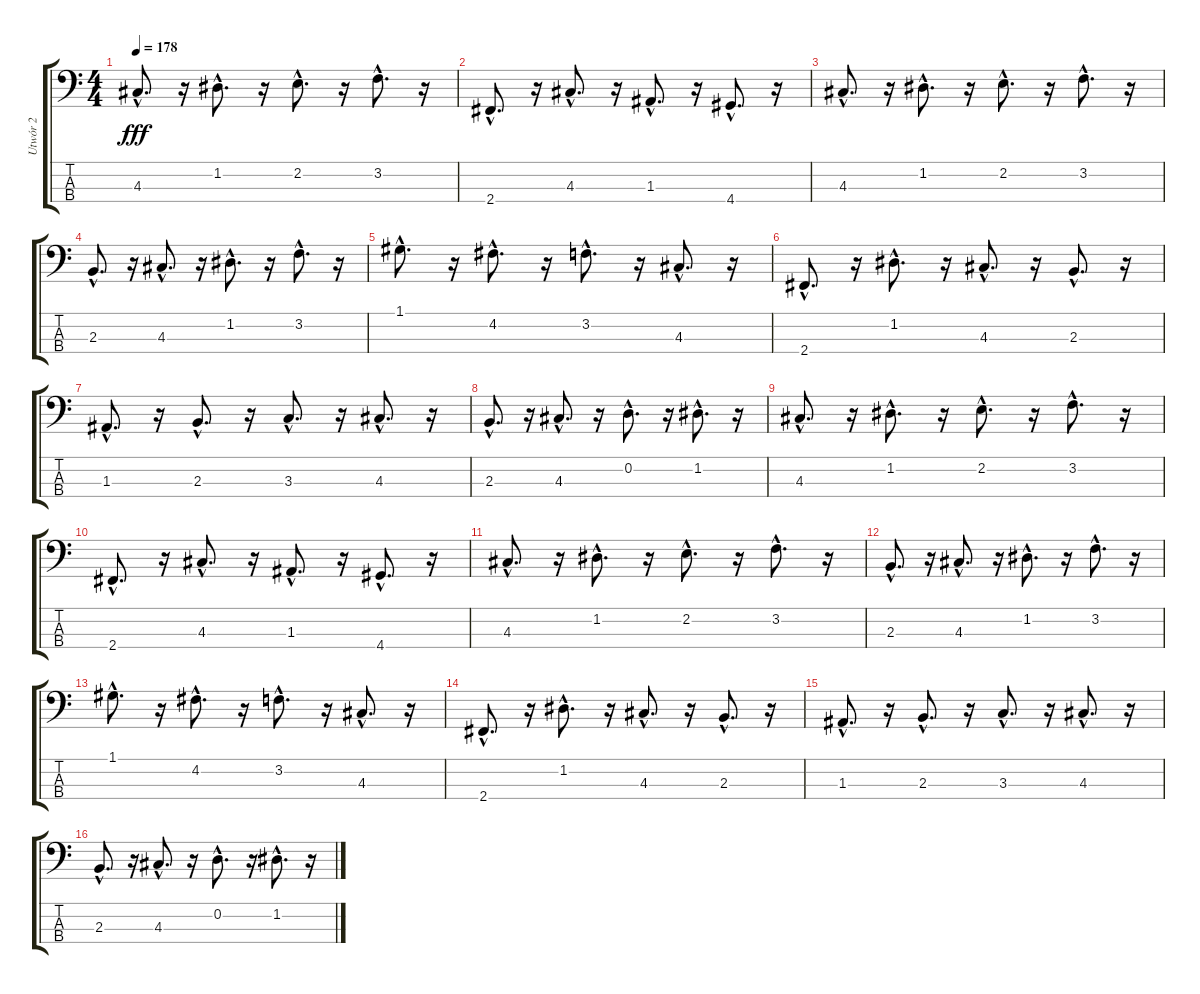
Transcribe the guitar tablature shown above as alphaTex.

\track ("Utwór 2" "Utwór 2") {instrument electricbassfinger}
\staff {score tabs}
\tuning (G2 D2 A1 E1) {hide}
\ts (4 4)
\tempo 178
\clef f4
\ks c
4.3{hac}.8{d dy fff} r.16 1.2{hac}.8{d} r.16 2.2{hac}.8{d} r.16 3.2{hac}.8{d} r.16 |
2.4{hac}.8{d} r.16 4.3{hac}.8{d} r.16 1.3{hac}.8{d} r.16 4.4{hac}.8{d} r.16 |
4.3{hac}.8{d} r.16 1.2{hac}.8{d} r.16 2.2{hac}.8{d} r.16 3.2{hac}.8{d} r.16 |
2.3{hac}.8{d} r.16 4.3{hac}.8{d} r.16 1.2{hac}.8{d} r.16 3.2{hac}.8{d} r.16 |
1.1{hac}.8{d} r.16 4.2{hac}.8{d} r.16 3.2{hac}.8{d} r.16 4.3{hac}.8{d} r.16 |
2.4{hac}.8{d} r.16 1.2{hac}.8{d} r.16 4.3{hac}.8{d} r.16 2.3{hac}.8{d} r.16 |
1.3{hac}.8{d} r.16 2.3{hac}.8{d} r.16 3.3{hac}.8{d} r.16 4.3{hac}.8{d} r.16 |
2.3{hac}.8{d} r.16 4.3{hac}.8{d} r.16 0.2{hac}.8{d} r.16 1.2{hac}.8{d} r.16 |
4.3{hac}.8{d} r.16 1.2{hac}.8{d} r.16 2.2{hac}.8{d} r.16 3.2{hac}.8{d} r.16 |
2.4{hac}.8{d} r.16 4.3{hac}.8{d} r.16 1.3{hac}.8{d} r.16 4.4{hac}.8{d} r.16 |
4.3{hac}.8{d} r.16 1.2{hac}.8{d} r.16 2.2{hac}.8{d} r.16 3.2{hac}.8{d} r.16 |
2.3{hac}.8{d} r.16 4.3{hac}.8{d} r.16 1.2{hac}.8{d} r.16 3.2{hac}.8{d} r.16 |
1.1{hac}.8{d} r.16 4.2{hac}.8{d} r.16 3.2{hac}.8{d} r.16 4.3{hac}.8{d} r.16 |
2.4{hac}.8{d} r.16 1.2{hac}.8{d} r.16 4.3{hac}.8{d} r.16 2.3{hac}.8{d} r.16 |
1.3{hac}.8{d} r.16 2.3{hac}.8{d} r.16 3.3{hac}.8{d} r.16 4.3{hac}.8{d} r.16 |
2.3{hac}.8{d} r.16 4.3{hac}.8{d} r.16 0.2{hac}.8{d} r.16 1.2{hac}.8{d} r.16
